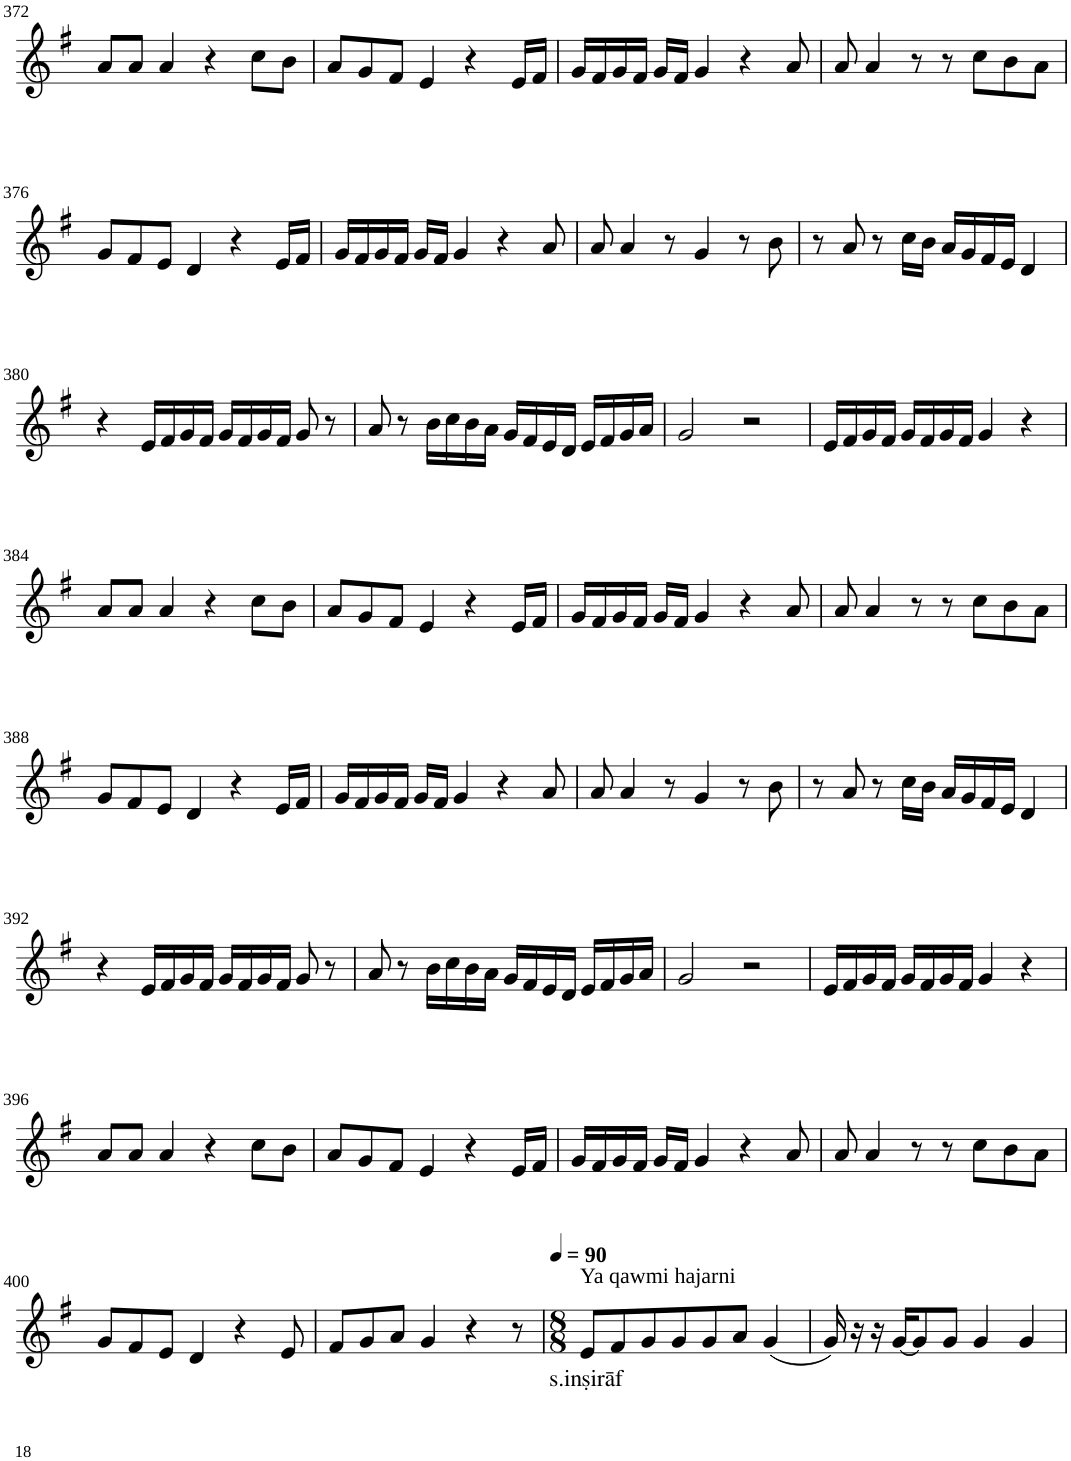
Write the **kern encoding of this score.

**kern	**text
*part1	*part1
*staff1	*staff1
*I"Violin	*
!!LO:PB:g=z
*clefG2	*
*k[f#]	*
*G:	*
*M4/4	*
=372	=372
8a/L	.
8a/J	.
4a/	.
4r	.
8cc\L	.
8b\J	.
=373	=373
8a/L	.
8g/	.
8f#/J	.
4e/	.
4r	.
16e/LL	.
16f#/JJ	.
=374	=374
16g/LL	.
16f#/	.
16g/	.
16f#/JJ	.
16g/LL	.
16f#/JJ	.
4g/	.
4r	.
8a/	.
=375	=375
8a/	.
4a/	.
8r	.
8r	.
8cc\L	.
8b\	.
8a\J	.
!!LO:LB:g=z
=376	=376
8g/L	.
8f#/	.
8e/J	.
4d/	.
4r	.
16e/LL	.
16f#/JJ	.
=377	=377
16g/LL	.
16f#/	.
16g/	.
16f#/JJ	.
16g/LL	.
16f#/JJ	.
4g/	.
4r	.
8a/	.
=378	=378
8a/	.
4a/	.
8r	.
4g/	.
8r	.
8b\	.
=379	=379
8r	.
8a/	.
8r	.
16cc\LL	.
16b\JJ	.
16a/LL	.
16g/	.
16f#/	.
16e/JJ	.
4d/	.
!!LO:LB:g=z
=380	=380
4r	.
16e/LL	.
16f#/	.
16g/	.
16f#/JJ	.
16g/LL	.
16f#/	.
16g/	.
16f#/JJ	.
8g/	.
8r	.
=381	=381
8a/	.
8r	.
16b\LL	.
16cc\	.
16b\	.
16a\JJ	.
16g/LL	.
16f#/	.
16e/	.
16d/JJ	.
16e/LL	.
16f#/	.
16g/	.
16a/JJ	.
=382	=382
2g/	.
2r	.
=383	=383
16e/LL	.
16f#/	.
16g/	.
16f#/JJ	.
16g/LL	.
16f#/	.
16g/	.
16f#/JJ	.
4g/	.
4r	.
!!LO:LB:g=z
=384	=384
8a/L	.
8a/J	.
4a/	.
4r	.
8cc\L	.
8b\J	.
=385	=385
8a/L	.
8g/	.
8f#/J	.
4e/	.
4r	.
16e/LL	.
16f#/JJ	.
=386	=386
16g/LL	.
16f#/	.
16g/	.
16f#/JJ	.
16g/LL	.
16f#/JJ	.
4g/	.
4r	.
8a/	.
=387	=387
8a/	.
4a/	.
8r	.
8r	.
8cc\L	.
8b\	.
8a\J	.
!!LO:LB:g=z
=388	=388
8g/L	.
8f#/	.
8e/J	.
4d/	.
4r	.
16e/LL	.
16f#/JJ	.
=389	=389
16g/LL	.
16f#/	.
16g/	.
16f#/JJ	.
16g/LL	.
16f#/JJ	.
4g/	.
4r	.
8a/	.
=390	=390
8a/	.
4a/	.
8r	.
4g/	.
8r	.
8b\	.
=391	=391
8r	.
8a/	.
8r	.
16cc\LL	.
16b\JJ	.
16a/LL	.
16g/	.
16f#/	.
16e/JJ	.
4d/	.
!!LO:LB:g=z
=392	=392
4r	.
16e/LL	.
16f#/	.
16g/	.
16f#/JJ	.
16g/LL	.
16f#/	.
16g/	.
16f#/JJ	.
8g/	.
8r	.
=393	=393
8a/	.
8r	.
16b\LL	.
16cc\	.
16b\	.
16a\JJ	.
16g/LL	.
16f#/	.
16e/	.
16d/JJ	.
16e/LL	.
16f#/	.
16g/	.
16a/JJ	.
=394	=394
2g/	.
2r	.
=395	=395
16e/LL	.
16f#/	.
16g/	.
16f#/JJ	.
16g/LL	.
16f#/	.
16g/	.
16f#/JJ	.
4g/	.
4r	.
!!LO:LB:g=z
=396	=396
8a/L	.
8a/J	.
4a/	.
4r	.
8cc\L	.
8b\J	.
=397	=397
8a/L	.
8g/	.
8f#/J	.
4e/	.
4r	.
16e/LL	.
16f#/JJ	.
=398	=398
16g/LL	.
16f#/	.
16g/	.
16f#/JJ	.
16g/LL	.
16f#/JJ	.
4g/	.
4r	.
8a/	.
=399	=399
8a/	.
4a/	.
8r	.
8r	.
8cc\L	.
8b\	.
8a\J	.
!!LO:LB:g=z
=400	=400
8g/L	.
8f#/	.
8e/J	.
4d/	.
4r	.
8e/	.
=401	=401
8f#/L	.
8g/	.
8a/J	.
4g/	.
4r	.
8r	.
=402	=402
*M8/8	*
*MM90	*
!LO:TX:a:t=Ya qawmi hajarni	!
!	!LO:LY:b
8e/L	s.inṣirāf
8f#/	.
8g/	.
8g/	.
8g/	.
8a/J	.
(4g/	.
=403	=403
16g/)	.
16r	.
16r	.
[16g/KL	.
8g/]	.
8g/J	.
4g/	.
4g/	.
=	=
*-	*-
